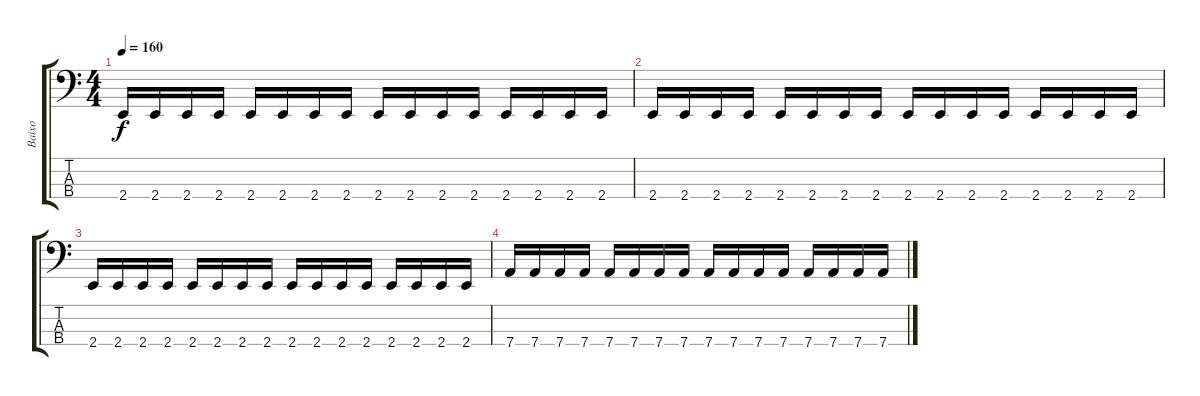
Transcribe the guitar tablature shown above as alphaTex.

\track ("Baixo" "Baixo") {instrument electricbasspick}
\staff {score tabs}
\tuning (F2 C2 G1 D1) {hide}
\ts (4 4)
\tempo 160
\clef f4
\ks c
2.4.16{dy f} 2.4.16 2.4.16 2.4.16 2.4.16 2.4.16 2.4.16 2.4.16 2.4.16 2.4.16 2.4.16 2.4.16 2.4.16 2.4.16 2.4.16 2.4.16 |
2.4.16 2.4.16 2.4.16 2.4.16 2.4.16 2.4.16 2.4.16 2.4.16 2.4.16 2.4.16 2.4.16 2.4.16 2.4.16 2.4.16 2.4.16 2.4.16 |
2.4.16 2.4.16 2.4.16 2.4.16 2.4.16 2.4.16 2.4.16 2.4.16 2.4.16 2.4.16 2.4.16 2.4.16 2.4.16 2.4.16 2.4.16 2.4.16 |
7.4.16 7.4.16 7.4.16 7.4.16 7.4.16 7.4.16 7.4.16 7.4.16 7.4.16 7.4.16 7.4.16 7.4.16 7.4.16 7.4.16 7.4.16 7.4.16
